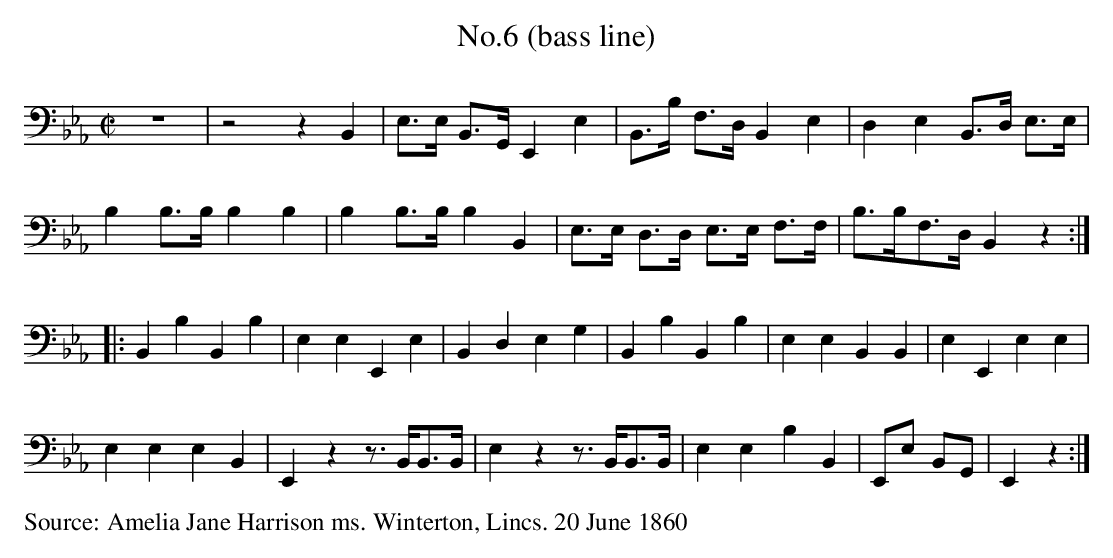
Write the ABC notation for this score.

X:1
T: No.6 (bass line)
M:C|
L:1/8
K:Eb
V:1 clef=bass octave=-2
Z|z4z2B2|e>e B>GE2e2|B>b f>d B2e2|d2e2B>d e>e|
b2b>bb2b2|b2b>bb2B2| e>e d>d e>e f>f|b>bf>dB2 z2::
B2b2B2b2| e2e2E2e2|B2d2e2g2|B2b2B2b2|e2e2B2B2|e2E2e2e2|
e2e2e2B2|E2z2z>BB>B|e2z2z>BB>B|e2e2b2B2|Ee BG|E2z2:|
